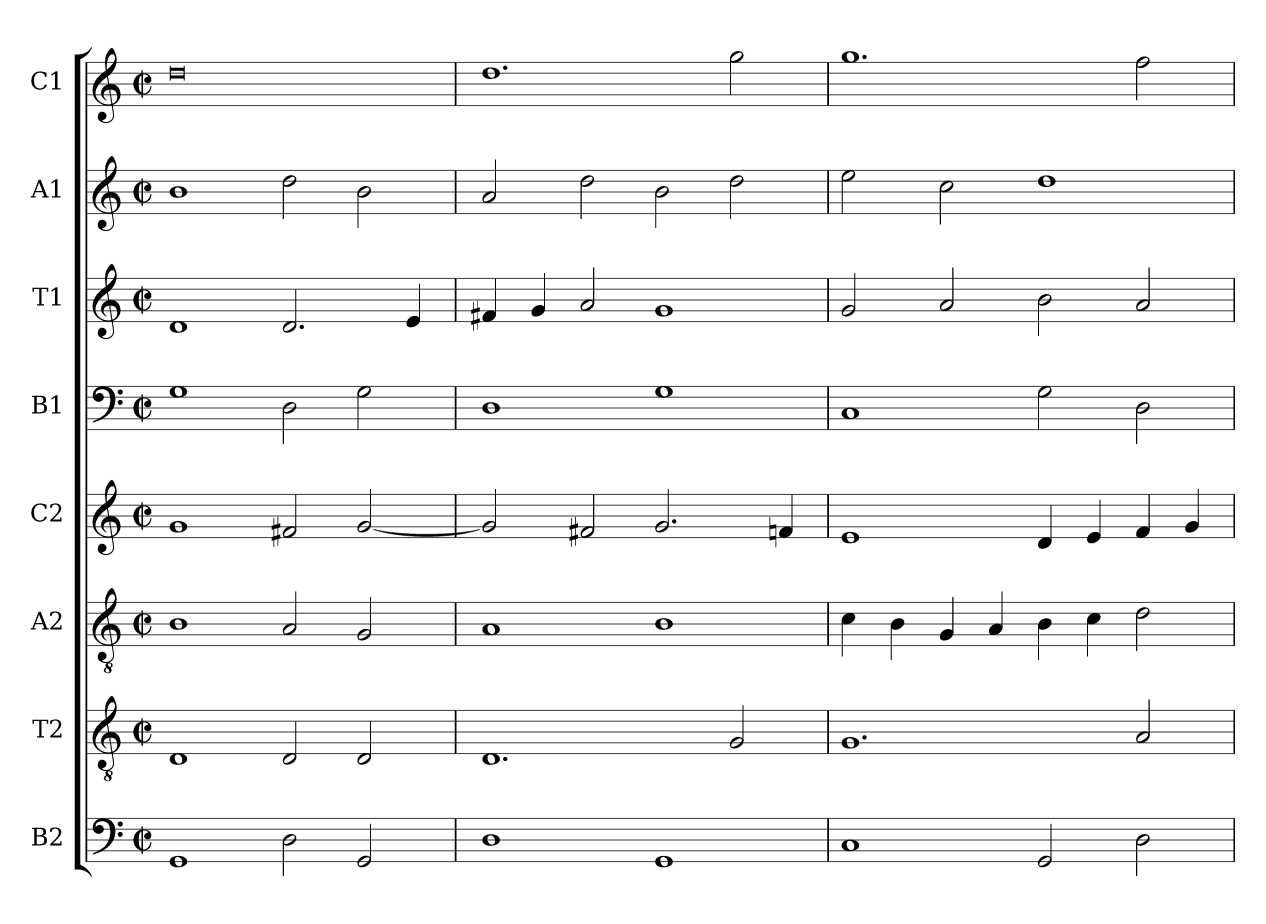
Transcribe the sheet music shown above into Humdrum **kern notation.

**kern	**kern	**kern	**kern	**kern	**kern	**kern	**kern
*part8	*part7	*part6	*part5	*part4	*part3	*part2	*part1
*staff8	*staff7	*staff6	*staff5	*staff4	*staff3	*staff2	*staff1
*I"B2	*I"T2	*I"A2	*I"C2	*I"B1	*I"T1	*I"A1	*I"C1
*I'B2	*I'T2	*I'A2	*I'C2	*I'B1	*I'T1	*I'A1	*I'C1
*clefF4	*clefGv2	*clefGv2	*clefG2	*clefF4	*clefG2	*clefG2	*clefG2
*k[]	*k[]	*k[]	*k[]	*k[]	*k[]	*k[]	*k[]
*C:	*C:	*C:	*C:	*C:	*C:	*C:	*C:
*M2/2	*M2/2	*M2/2	*M2/2	*M2/2	*M2/2	*M2/2	*M2/2
*met(c|)	*met(c|)	*met(c|)	*met(c|)	*met(c|)	*met(c|)	*met(c|)	*met(c|)
=1	=1	=1	=1	=1	=1	=1	=1
1GG	1D	1B	1g	1G	1d	1b	0dd
2D\	2D/	2A/	2f#X/	2D\	2.d/	2dd\	.
2GG/	2D/	2G/	[<2g/	2G\	.	2b\	.
.	.	.	.	.	4e/	.	.
=2	=2	=2	=2	=2	=2	=2	=2
1D	1.D	1A	2g/]	1D	4f#X/	2a/	1.dd
.	.	.	.	.	4g/	.	.
.	.	.	2f#X/	.	2a/	2dd\	.
1GG	.	1B	2.g/	1G	1g	2b\	.
.	2G/	.	.	.	.	2dd\	2gg\
.	.	.	4fn/	.	.	.	.
=3	=3	=3	=3	=3	=3	=3	=3
1C	1.G	4c\	1e	1C	2g/	2ee\	1.gg
.	.	4B\	.	.	.	.	.
.	.	4G/	.	.	2a/	2cc\	.
.	.	4A/	.	.	.	.	.
2GG/	.	4B\	4d/	2G\	2b\	1dd	.
.	.	4c\	4e/	.	.	.	.
2D\	2A/	2d\	4f/	2D\	2a/	.	2ff\
.	.	.	4g/	.	.	.	.
=	=	=	=	=	=	=	=
*-	*-	*-	*-	*-	*-	*-	*-
